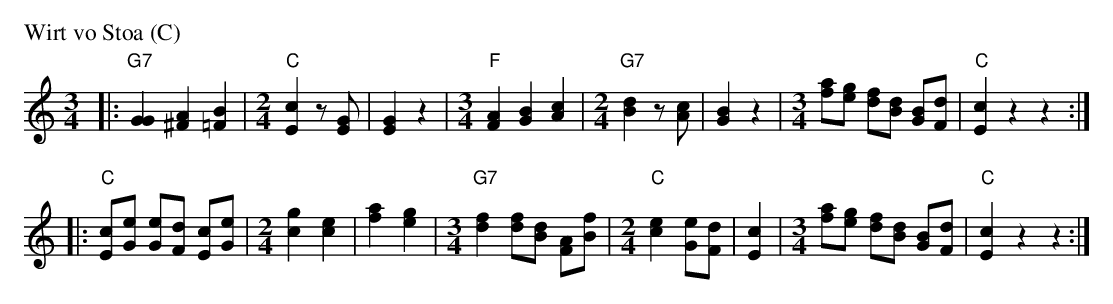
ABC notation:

X:1
P: Wirt vo Stoa (C)
M: 3/4
L: 1/8
K: C
|: "G7"[G2G2] [A2^F2] [B2=F2] \
|[M:2/4][L:1/8] "C"[c2E2] z [GE] | [G2E2] z2 \
|[M:3/4][L:1/8] "F"[A2F2] [B2G2] [c2A2] \
|[M:2/4][L:1/8] "G7"[d2B2] z[cA] | [B2G2] z2 \
|[M:3/4][L:1/8] [af][ge] [fd][dB] [BG][dF] | "C"[c2E2] z2 z2 :|
|: "C"[cE][eG] [eG][dF] [cE][eG] \
|[M:2/4][L:1/8] [g2c2] [e2c2] | [a2f2] [g2e2] \
|[M:3/4][L:1/8] "G7"[f2d2] [fd][dB] [AF][fB] \
|[M:2/4][L:1/8] "C"[e2c2] [eG][dF] | [c2E2] \
|[M:3/4][L:1/8] [af][ge] [fd][dB] [BG][dF] | "C"[c2E2] z2 z2 :|
